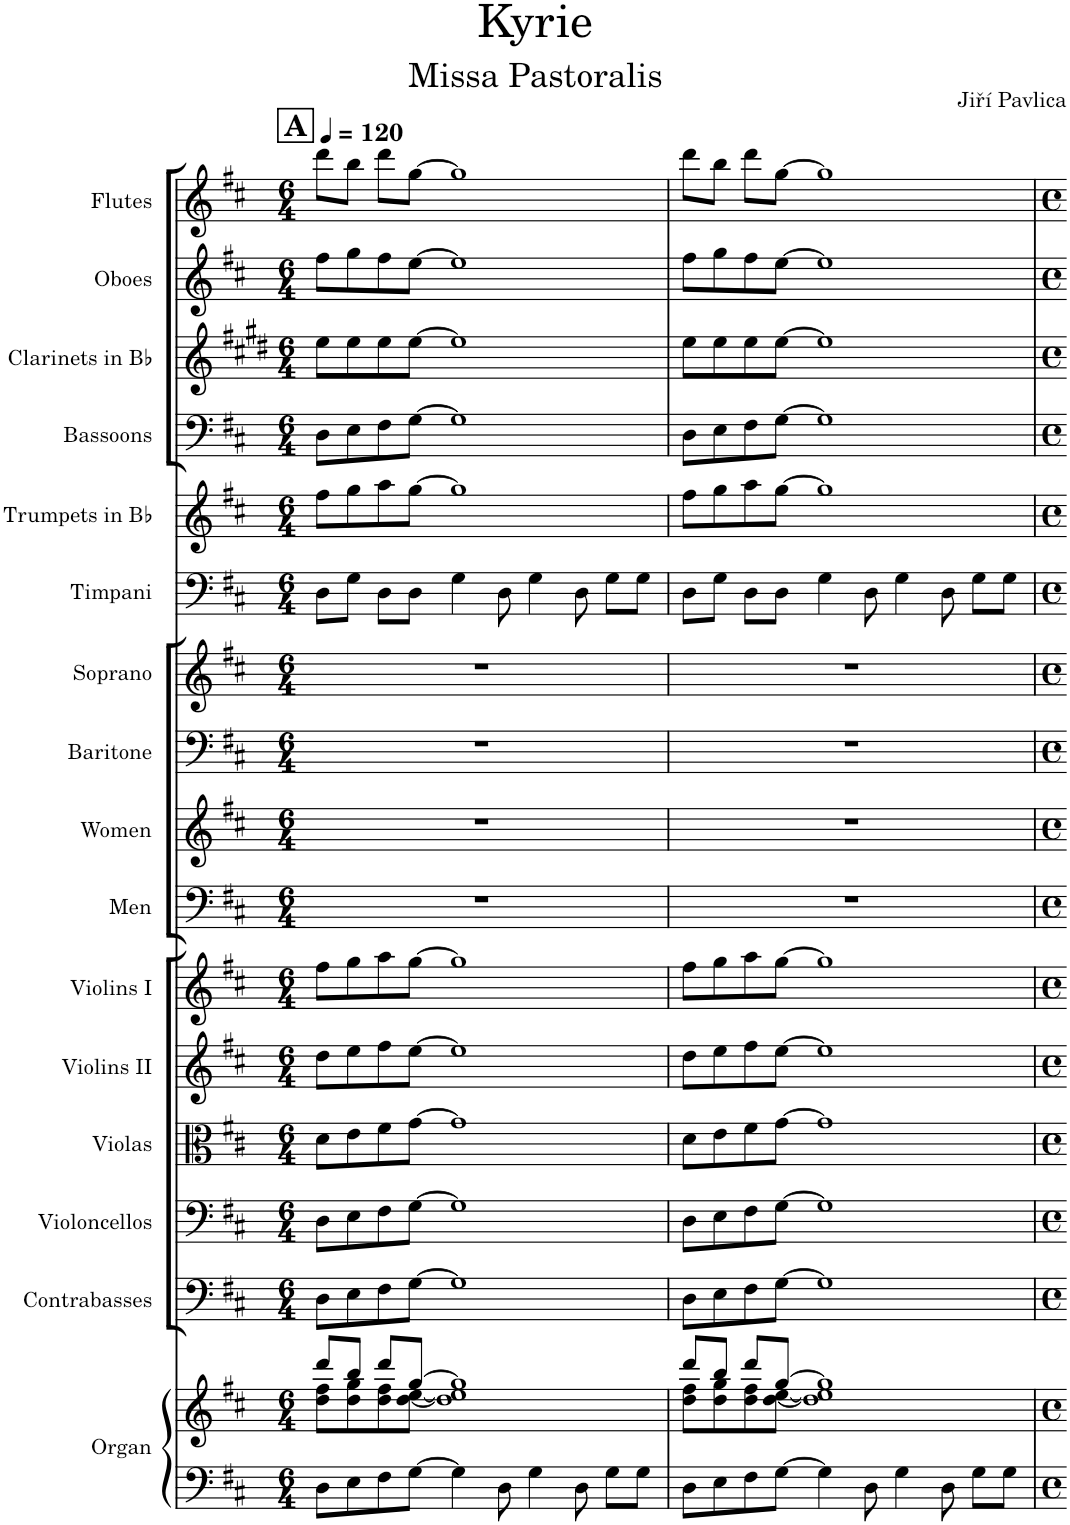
**kern	**kern	**kern	**kern	**kern	**kern	**kern	**kern	**kern	**kern	**kern	**kern	**kern	**kern	**kern	**kern	**kern
*part16	*part16	*part15	*part14	*part13	*part12	*part11	*part10	*part9	*part8	*part7	*part6	*part5	*part4	*part3	*part2	*part1
*staff17	*staff16	*staff15	*staff14	*staff13	*staff12	*staff11	*staff10	*staff9	*staff8	*staff7	*staff6	*staff5	*staff4	*staff3	*staff2	*staff1
*I"Organ	*	*I"Contrabasses	*I"Violoncellos	*I"Violas	*I"Violins II	*I"Violins I	*I"Men	*I"Women	*I"Baritone	*I"Soprano	*I"Timpani	*I"Trumpets in Bb	*I"Bassoons	*I"Clarinets in Bb	*I"Oboes	*I"Flutes
*I'Org.	*	*I'Cb.	*I'Vc.	*I'Vla.	*I'Vln. II	*I'Vln. I	*I'M.	*I'W.	*I'Bar.	*I'S.	*I'Timp.	*	*I'Bsn.	*	*I'Ob.	*I'Fl.
*clefF4	*clefG2	*clefF4	*clefF4	*clefC3	*clefG2	*clefG2	*clefF4	*clefG2	*clefF4	*clefG2	*clefF4	*clefG2	*clefF4	*clefG2	*clefG2	*clefG2
*	*	*Trd7c12	*	*	*	*	*	*	*	*	*	*Trd1c2	*	*Trd1c2	*	*
*k[f#c#]	*k[f#c#]	*k[f#c#]	*k[f#c#]	*k[f#c#]	*k[f#c#]	*k[f#c#]	*k[f#c#]	*k[f#c#]	*k[f#c#]	*k[f#c#]	*k[f#c#]	*k[f#c#]	*k[f#c#]	*k[f#c#g#d#]	*k[f#c#]	*k[f#c#]
*M6/4	*M6/4	*M6/4	*M6/4	*M6/4	*M6/4	*M6/4	*M6/4	*M6/4	*M6/4	*M6/4	*M6/4	*M6/4	*M6/4	*M6/4	*M6/4	*M6/4
*MM120	*MM120	*MM120	*MM120	*MM120	*MM120	*MM120	*MM120	*MM120	*MM120	*MM120	*MM120	*MM120	*MM120	*MM120	*MM120	*MM120
!!LO:REH:place=s1:a:B:cj:fs=14:t=A
=1	=1	=1	=1	=1	=1	=1	=1	=1	=1	=1	=1	=1	=1	=1	=1	=1
*	*^	*	*	*	*	*	*	*	*	*	*	*	*	*	*	*
8D\L	8ddd/L	8dd\ 8ff#\L	8D\L	8D\L	8d\L	8dd\L	8ff#\L	1.r	1.r	1.r	1.r	8D\L	8ff#\L	8D\L	8ee\L	8ff#\L	8ddd\L
8E\	8bb/J	8dd\ 8gg\	8E\	8E\	8e\	8ee\	8gg\	.	.	.	.	8G\J	8gg\	8E\	8ee\	8gg\	8bb\J
8F#\	8ddd/L	8dd\ 8ff#\	8F#\	8F#\	8f#\	8ff#\	8aa\	.	.	.	.	8D\L	8aa\	8F#\	8ee\	8ff#\	8ddd\L
[8G\J	[8gg/J	[8dd\ [8ee\J	[8G\J	[8G\J	[8g\J	[8ee\J	[8gg\J	.	.	.	.	8D\J	[8gg\J	[8G\J	[8ee\J	[8ee\J	[8gg\J
4G\]	1gg]	1dd] 1ee]	1G]	1G]	1g]	1ee]	1gg]	.	.	.	.	4G\	1gg]	1G]	1ee]	1ee]	1gg]
8D\	.	.	.	.	.	.	.	.	.	.	.	8D\	.	.	.	.	.
4G\	.	.	.	.	.	.	.	.	.	.	.	4G\	.	.	.	.	.
8D\	.	.	.	.	.	.	.	.	.	.	.	8D\	.	.	.	.	.
8G\L	.	.	.	.	.	.	.	.	.	.	.	8G\L	.	.	.	.	.
8G\J	.	.	.	.	.	.	.	.	.	.	.	8G\J	.	.	.	.	.
=2	=2	=2	=2	=2	=2	=2	=2	=2	=2	=2	=2	=2	=2	=2	=2	=2	=2
8D\L	8ddd/L	8dd\ 8ff#\L	8D\L	8D\L	8d\L	8dd\L	8ff#\L	1.r	1.r	1.r	1.r	8D\L	8ff#\L	8D\L	8ee\L	8ff#\L	8ddd\L
8E\	8bb/J	8dd\ 8gg\	8E\	8E\	8e\	8ee\	8gg\	.	.	.	.	8G\J	8gg\	8E\	8ee\	8gg\	8bb\J
8F#\	8ddd/L	8dd\ 8ff#\	8F#\	8F#\	8f#\	8ff#\	8aa\	.	.	.	.	8D\L	8aa\	8F#\	8ee\	8ff#\	8ddd\L
[8G\J	[8gg/J	[8dd\ [8ee\J	[8G\J	[8G\J	[8g\J	[8ee\J	[8gg\J	.	.	.	.	8D\J	[8gg\J	[8G\J	[8ee\J	[8ee\J	[8gg\J
4G\]	1gg]	1dd] 1ee]	1G]	1G]	1g]	1ee]	1gg]	.	.	.	.	4G\	1gg]	1G]	1ee]	1ee]	1gg]
8D\	.	.	.	.	.	.	.	.	.	.	.	8D\	.	.	.	.	.
4G\	.	.	.	.	.	.	.	.	.	.	.	4G\	.	.	.	.	.
8D\	.	.	.	.	.	.	.	.	.	.	.	8D\	.	.	.	.	.
8G\L	.	.	.	.	.	.	.	.	.	.	.	8G\L	.	.	.	.	.
8G\J	.	.	.	.	.	.	.	.	.	.	.	8G\J	.	.	.	.	.
*	*v	*v	*	*	*	*	*	*	*	*	*	*	*	*	*	*	*
=	=	=	=	=	=	=	=	=	=	=	=	=	=	=	=	=
*-	*-	*-	*-	*-	*-	*-	*-	*-	*-	*-	*-	*-	*-	*-	*-	*-
